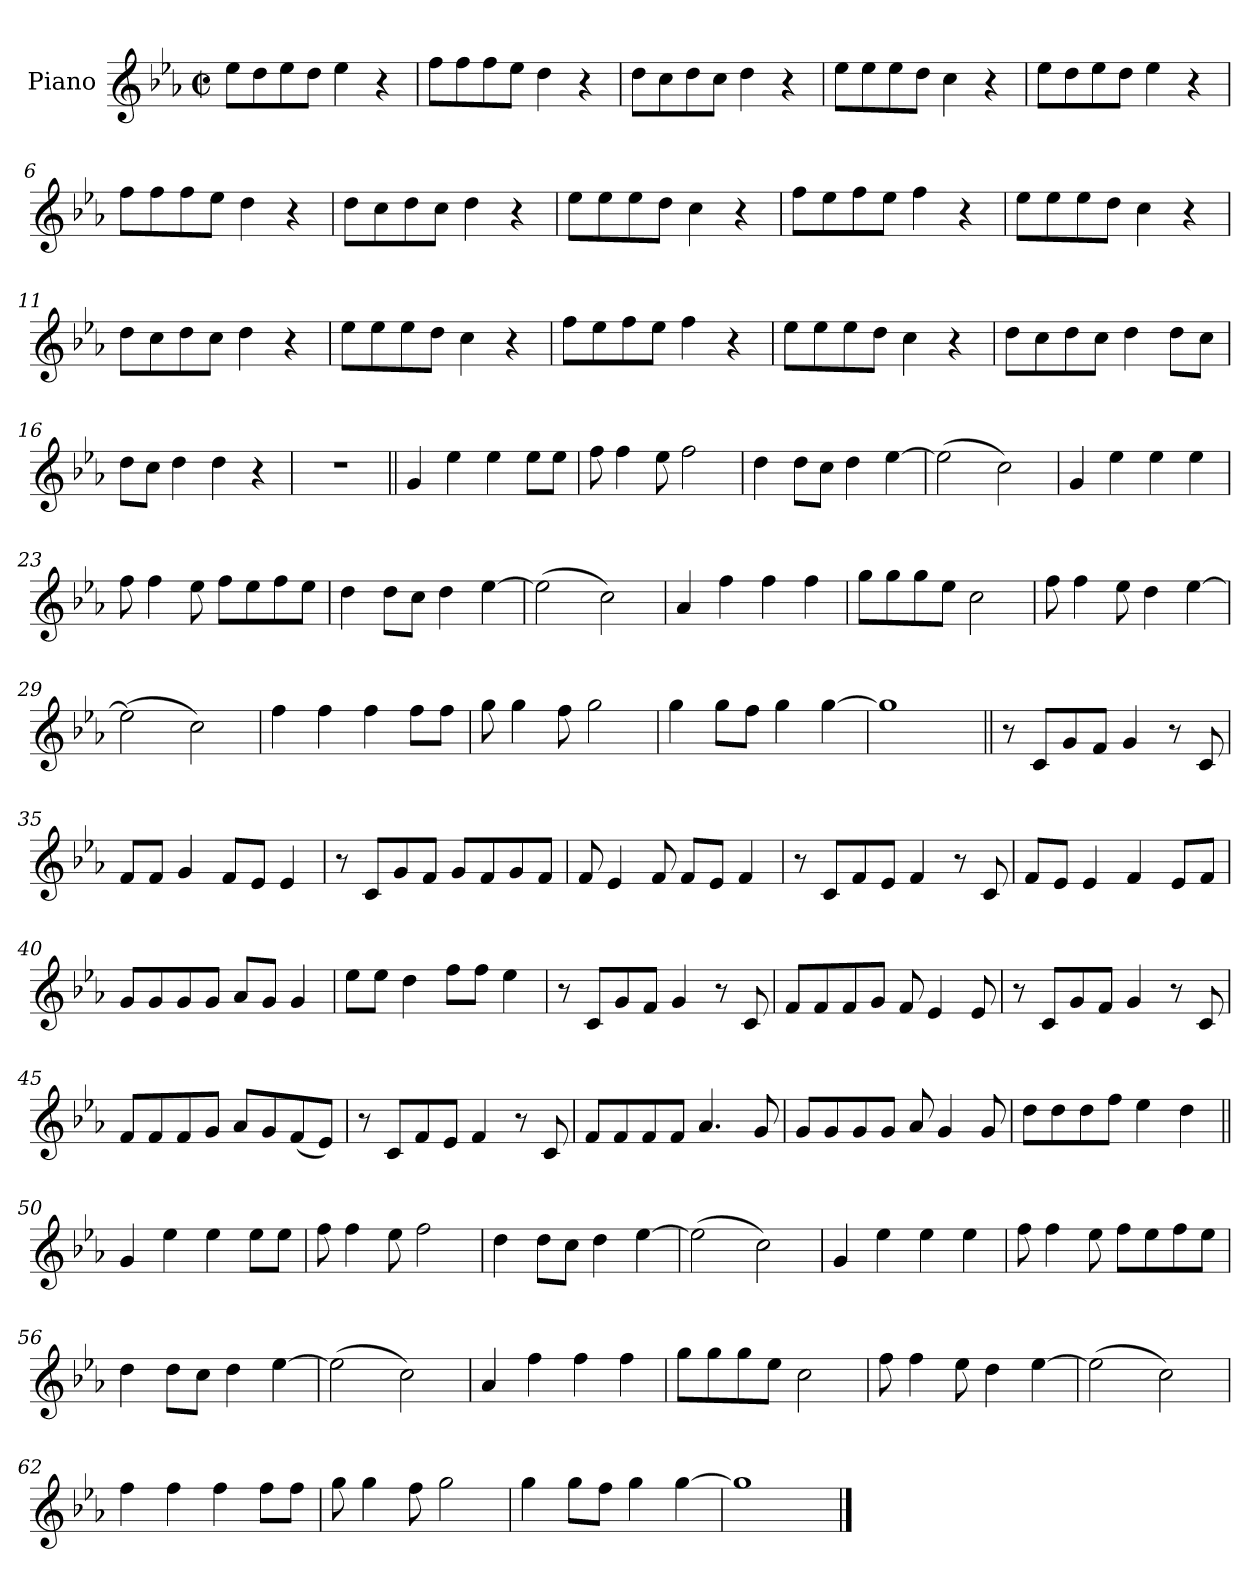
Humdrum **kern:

**kern
*part1
*staff1
*I"Piano
*I'Pno.
*clefG2
*k[b-e-a-]
*M2/2
*met(c|)
*MM160
=1
8ee-!L
8dd!
8ee-!
8dd!J
4ee-!
4r
=2
8ff!L
8ff!
8ff!
8ee-!J
4dd!
4r
=3
8dd!L
8cc!
8dd!
8cc!J
4dd!
4r
=4
8ee-!L
8ee-!
8ee-!
8dd!J
4cc!
4r
=5
8ee-!L
8dd!
8ee-!
8dd!J
4ee-!
4r
=6
8ff!L
8ff!
8ff!
8ee-!J
4dd!
4r
=7
8dd!L
8cc!
8dd!
8cc!J
4dd!
4r
=8
8ee-!L
8ee-!
8ee-!
8dd!J
4cc!
4r
=9
8ff!L
8ee-!
8ff!
8ee-!J
4ff!
4r
=10
8ee-!L
8ee-!
8ee-!
8dd!J
4cc!
4r
=11
8dd!L
8cc!
8dd!
8cc!J
4dd!
4r
=12
8ee-!L
8ee-!
8ee-!
8dd!J
4cc!
4r
=13
8ff!L
8ee-!
8ff!
8ee-!J
4ff!
4r
=14
8ee-!L
8ee-!
8ee-!
8dd!J
4cc!
4r
=15
8dd!L
8cc!
8dd!
8cc!J
4dd!
8dd!L
8cc!J
=16
8dd!L
8cc!J
4dd!
4dd!
4r
=17
1r
=18||
4g
4ee-
4ee-
8ee-L
8ee-J
=19
8ff
4ff
8ee-
2ff
=20
4dd
8ddL
8ccJ
4dd
[4ee-
=21
(2ee-]
2cc)
=22
4g
4ee-
4ee-
4ee-
=23
8ff
4ff
8ee-
8ffL
8ee-
8ff
8ee-J
=24
4dd
8ddL
8ccJ
4dd
[4ee-
=25
(2ee-]
2cc)
=26
4a-
4ff
4ff
4ff
=27
8ggL
8gg
8gg
8ee-J
2cc
=28
8ff
4ff
8ee-
4dd
[4ee-
=29
(2ee-]
2cc)
=30
4ff
4ff
4ff
8ffL
8ffJ
=31
8gg
4gg
8ff
2gg
=32
4gg
8ggL
8ffJ
4gg
[4gg
=33
1gg]
=34||
8r
8cL
8g
8fJ
4g
8r
8c
=35
8fL
8fJ
4g
8fL
8e-J
4e-
=36
8r
8cL
8g
8fJ
8gL
8f
8g
8fJ
=37
8f
4e-
8f
8fL
8e-J
4f
=38
8r
8cL
8f
8e-J
4f
8r
8c
=39
8fL
8e-J
4e-
4f
8e-L
8fJ
=40
8gL
8g
8g
8gJ
8a-L
8gJ
4g
=41
8ee-L
8ee-J
4dd
8ffL
8ffJ
4ee-
=42
8r
8cL
8g
8fJ
4g
8r
8c
=43
8fL
8f
8f
8gJ
8f
4e-
8e-
=44
8r
8cL
8g
8fJ
4g
8r
8c
=45
8fL
8f
8f
8gJ
8a-L
8g
(8f
8e-J)
=46
8r
8cL
8f
8e-J
4f
8r
8c
=47
8fL
8f
8f
8fJ
4.a-
8g
=48
8gL
8g
8g
8gJ
8a-
4g
8g
=49
8ddL
8dd
8dd
8ffJ
4ee-
4dd
=50||
4g
4ee-
4ee-
8ee-L
8ee-J
=51
8ff
4ff
8ee-
2ff
=52
4dd
8ddL
8ccJ
4dd
[4ee-
=53
(2ee-]
2cc)
=54
4g
4ee-
4ee-
4ee-
=55
8ff
4ff
8ee-
8ffL
8ee-
8ff
8ee-J
=56
4dd
8ddL
8ccJ
4dd
[4ee-
=57
(2ee-]
2cc)
=58
4a-
4ff
4ff
4ff
=59
8ggL
8gg
8gg
8ee-J
2cc
=60
8ff
4ff
8ee-
4dd
[4ee-
=61
(2ee-]
2cc)
=62
4ff
4ff
4ff
8ffL
8ffJ
=63
8gg
4gg
8ff
2gg
=64
4gg
8ggL
8ffJ
4gg
[4gg
=65
1gg]
==
*-
